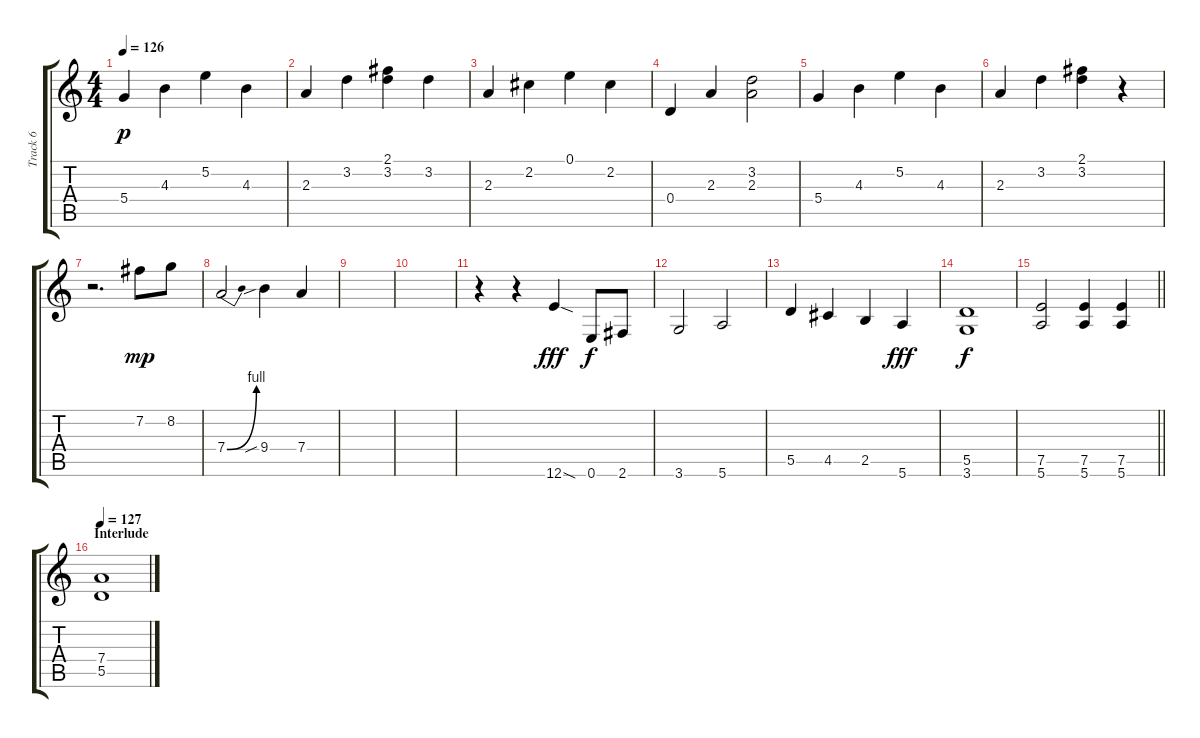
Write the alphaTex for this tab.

\track ("Track 6" "Track 6") {instrument distortionguitar}
\staff {score tabs}
\tuning (E4 B3 G3 D3 A2 E2) {hide}
\ts (4 4)
\tempo 126
\clef g2
\ks c
5.4.4{dy p} 4.3.4 5.2.4 4.3.4 |
2.3.4 3.2.4 (2.1 3.2).4 3.2.4 |
2.3.4 2.2.4 0.1.4 2.2.4 |
0.4.4 2.3.4 (3.2 2.3).2 |
5.4.4 4.3.4 5.2.4 4.3.4 |
2.3.4 3.2.4 (2.1 3.2).4 r.4 |
r.2{d volume 1 instrument distortionguitar} 7.2.8{dy mp} 8.2.8 |
7.4{be (bend 0 0 60 4)}.2 9.4{sib}.4 7.4.4 |
|
|
r.4{volume 2 instrument distortionguitar} r.4 12.6{sod}.4{dy fff} 0.6.8{dy f} 2.6.8 |
3.6.2 5.6.2 |
5.5.4 4.5.4 2.5.4 5.6.4{dy fff} |
(5.5 3.6).1{dy f volume 1} |
\barLineRight lightlight
(7.5 5.6).2 (7.5 5.6).4 (7.5 5.6).4 |
\section ("" "Interlude")
\tempo 127
(7.4 5.5).1{volume 1}
